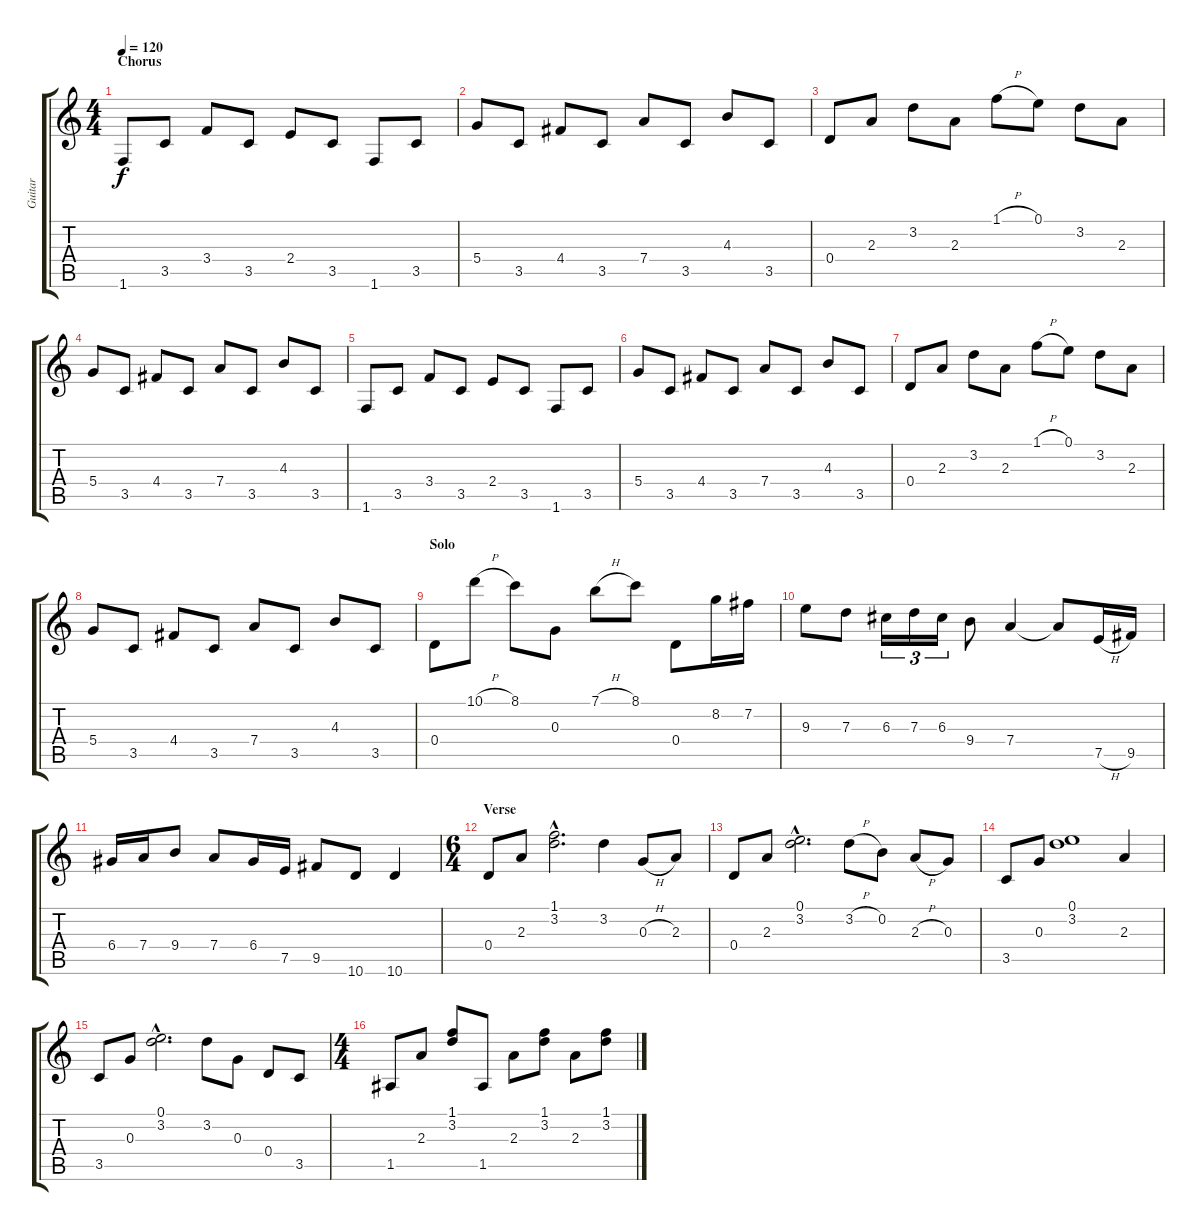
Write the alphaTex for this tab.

\track ("Guitar" "Guitar") {instrument acousticguitarnylon}
\staff {score tabs}
\tuning (E4 B3 G3 D3 A2 E2) {hide}
\ts (4 4)
\section ("" "Chorus")
\tempo 120
\clef g2
\ks c
1.6.8{dy f} 3.5.8 3.4.8 3.5.8 2.4.8 3.5.8 1.6.8 3.5.8 |
5.4.8 3.5.8 4.4.8 3.5.8 7.4.8 3.5.8 4.3.8 3.5.8 |
0.4.8 2.3.8 3.2.8 2.3.8 1.1{h}.8 0.1.8 3.2.8 2.3.8 |
5.4.8 3.5.8 4.4.8 3.5.8 7.4.8 3.5.8 4.3.8 3.5.8 |
1.6.8 3.5.8 3.4.8 3.5.8 2.4.8 3.5.8 1.6.8 3.5.8 |
5.4.8 3.5.8 4.4.8 3.5.8 7.4.8 3.5.8 4.3.8 3.5.8 |
0.4.8 2.3.8 3.2.8 2.3.8 1.1{h}.8 0.1.8 3.2.8 2.3.8 |
5.4.8 3.5.8 4.4.8 3.5.8 7.4.8 3.5.8 4.3.8 3.5.8 |
\section ("" "Solo")
0.4.8 10.1{h}.8 8.1.8 0.3.8 7.1{h}.8 8.1.8 0.4.8 8.2.16 7.2.16 |
9.3.8 7.3.8 6.3.16{tu (3 2)} 7.3.16{tu (3 2)} 6.3.16{tu (3 2)} 9.4.8 7.4.4 7.4{t}.8 7.5{h}.16 9.5.16 |
6.4.16 7.4.16 9.4.8 7.4.8 6.4.16 7.5.16 9.5.8 10.6.8 10.6.4 |
\ts (6 4)
\section ("" "Verse")
0.4.8 2.3.8 (1.1{hac} 3.2{hac}).2{d} 3.2.4 0.3{h}.8 2.3.8 |
0.4.8 2.3.8 (0.1{hac} 3.2{hac}).2{d} 3.2{h}.8 0.2.8 2.3{h}.8 0.3.8 |
3.5.8 0.3.8 (0.1 3.2).1 2.3.4 |
3.5.8 0.3.8 (0.1{hac} 3.2{hac}).2{d} 3.2.8 0.3.8 0.4.8 3.5.8 |
\ts (4 4)
1.5.8 2.3.8 (1.1 3.2).8 1.5.8 2.3.8 (1.1 3.2).8 2.3.8 (1.1 3.2).8
